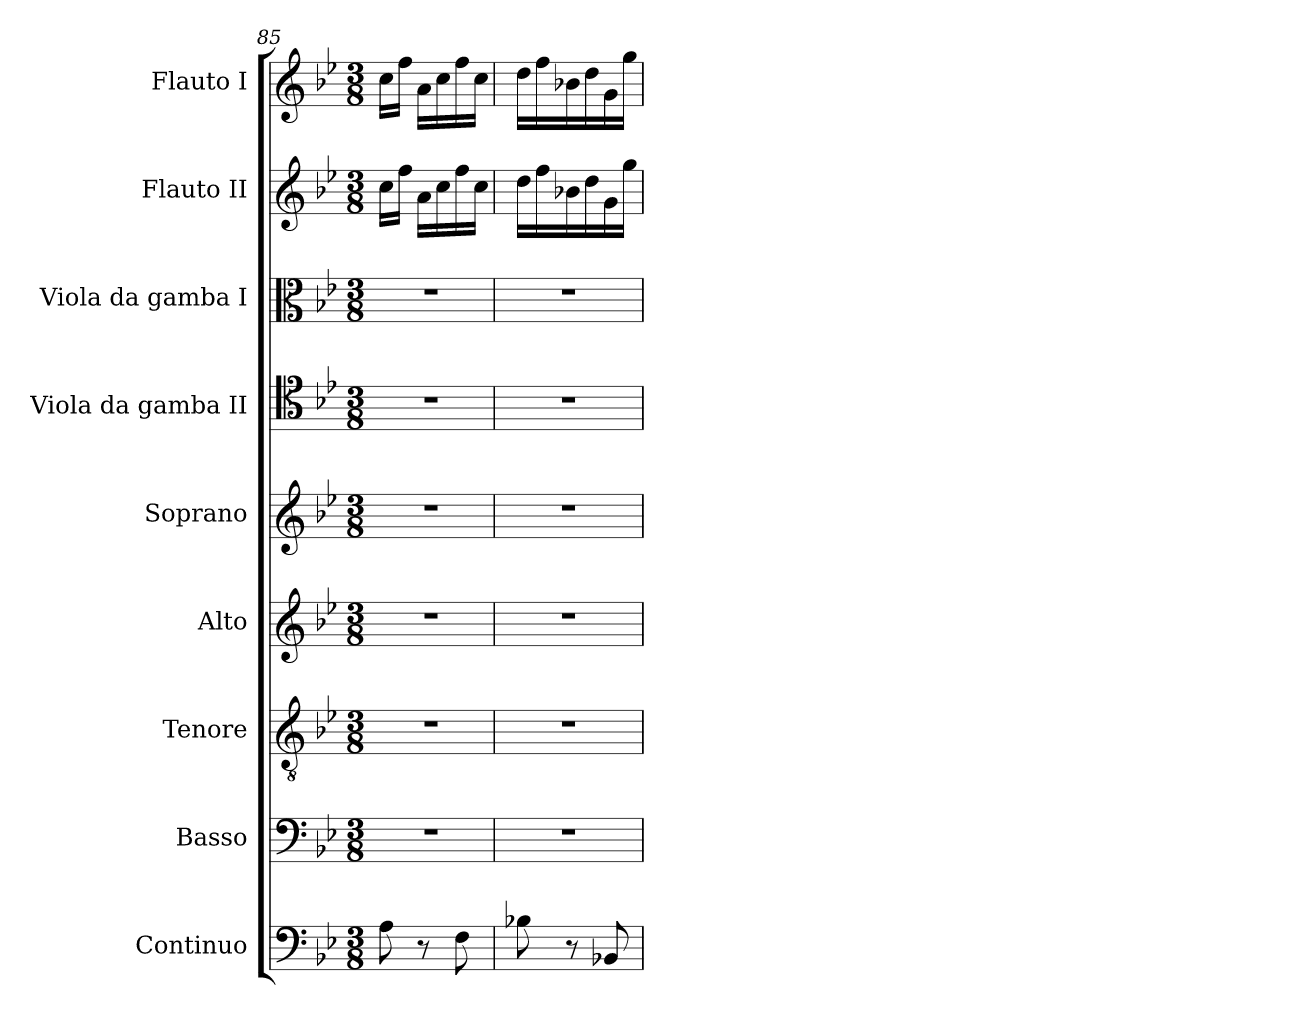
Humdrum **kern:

**kern	**kern	**kern	**kern	**kern	**kern	**kern	**kern	**kern
*part9	*part8	*part7	*part6	*part5	*part4	*part3	*part2	*part1
*staff9	*staff8	*staff7	*staff6	*staff5	*staff4	*staff3	*staff2	*staff1
*I"Continuo	*I"Basso	*I"Tenore	*I"Alto	*I"Soprano	*I"Viola da gamba II	*I"Viola da gamba I	*I"Flauto II	*I"Flauto I
!!LO:PB:g=z
*clefF4	*clefF4	*clefGv2	*clefG2	*clefG2	*clefC4	*clefC3	*clefG2	*clefG2
*	*	*ITrd7c12	*	*	*	*	*	*
*k[b-e-]	*k[b-e-]	*k[b-e-]	*k[b-e-]	*k[b-e-]	*k[b-e-]	*k[b-e-]	*k[b-e-]	*k[b-e-]
*B-:	*B-:	*B-:	*B-:	*B-:	*B-:	*B-:	*B-:	*B-:
*M3/8	*M3/8	*M3/8	*M3/8	*M3/8	*M3/8	*M3/8	*M3/8	*M3/8
=85	=85	=85	=85	=85	=85	=85	=85	=85
!	!LO:N:vis=1	!LO:N:vis=1	!LO:N:vis=1	!LO:N:vis=1	!LO:N:vis=1	!LO:N:vis=1	!	!
8Ai\	4.r	4.r	4.r	4.r	4.r	4.r	16cci\LL	16cci\LL
.	.	.	.	.	.	.	16ffi\JJ	16ffi\JJ
8r	.	.	.	.	.	.	16ai\LL	16ai\LL
.	.	.	.	.	.	.	16cci\	16cci\
8Fi\	.	.	.	.	.	.	16ffi\	16ffi\
.	.	.	.	.	.	.	16cci\JJ	16cci\JJ
=86	=86	=86	=86	=86	=86	=86	=86	=86
!	!LO:N:vis=1	!LO:N:vis=1	!LO:N:vis=1	!LO:N:vis=1	!LO:N:vis=1	!LO:N:vis=1	!	!
8B-Xi\	4.r	4.r	4.r	4.r	4.r	4.r	16ddi\LL	16ddi\LL
.	.	.	.	.	.	.	16ffi\	16ffi\
8r	.	.	.	.	.	.	16b-Xi\	16b-Xi\
.	.	.	.	.	.	.	16ddi\	16ddi\
8BB-Xi/	.	.	.	.	.	.	16gi\	16gi\
.	.	.	.	.	.	.	16ggi\JJ	16ggi\JJ
=	=	=	=	=	=	=	=	=
*-	*-	*-	*-	*-	*-	*-	*-	*-
